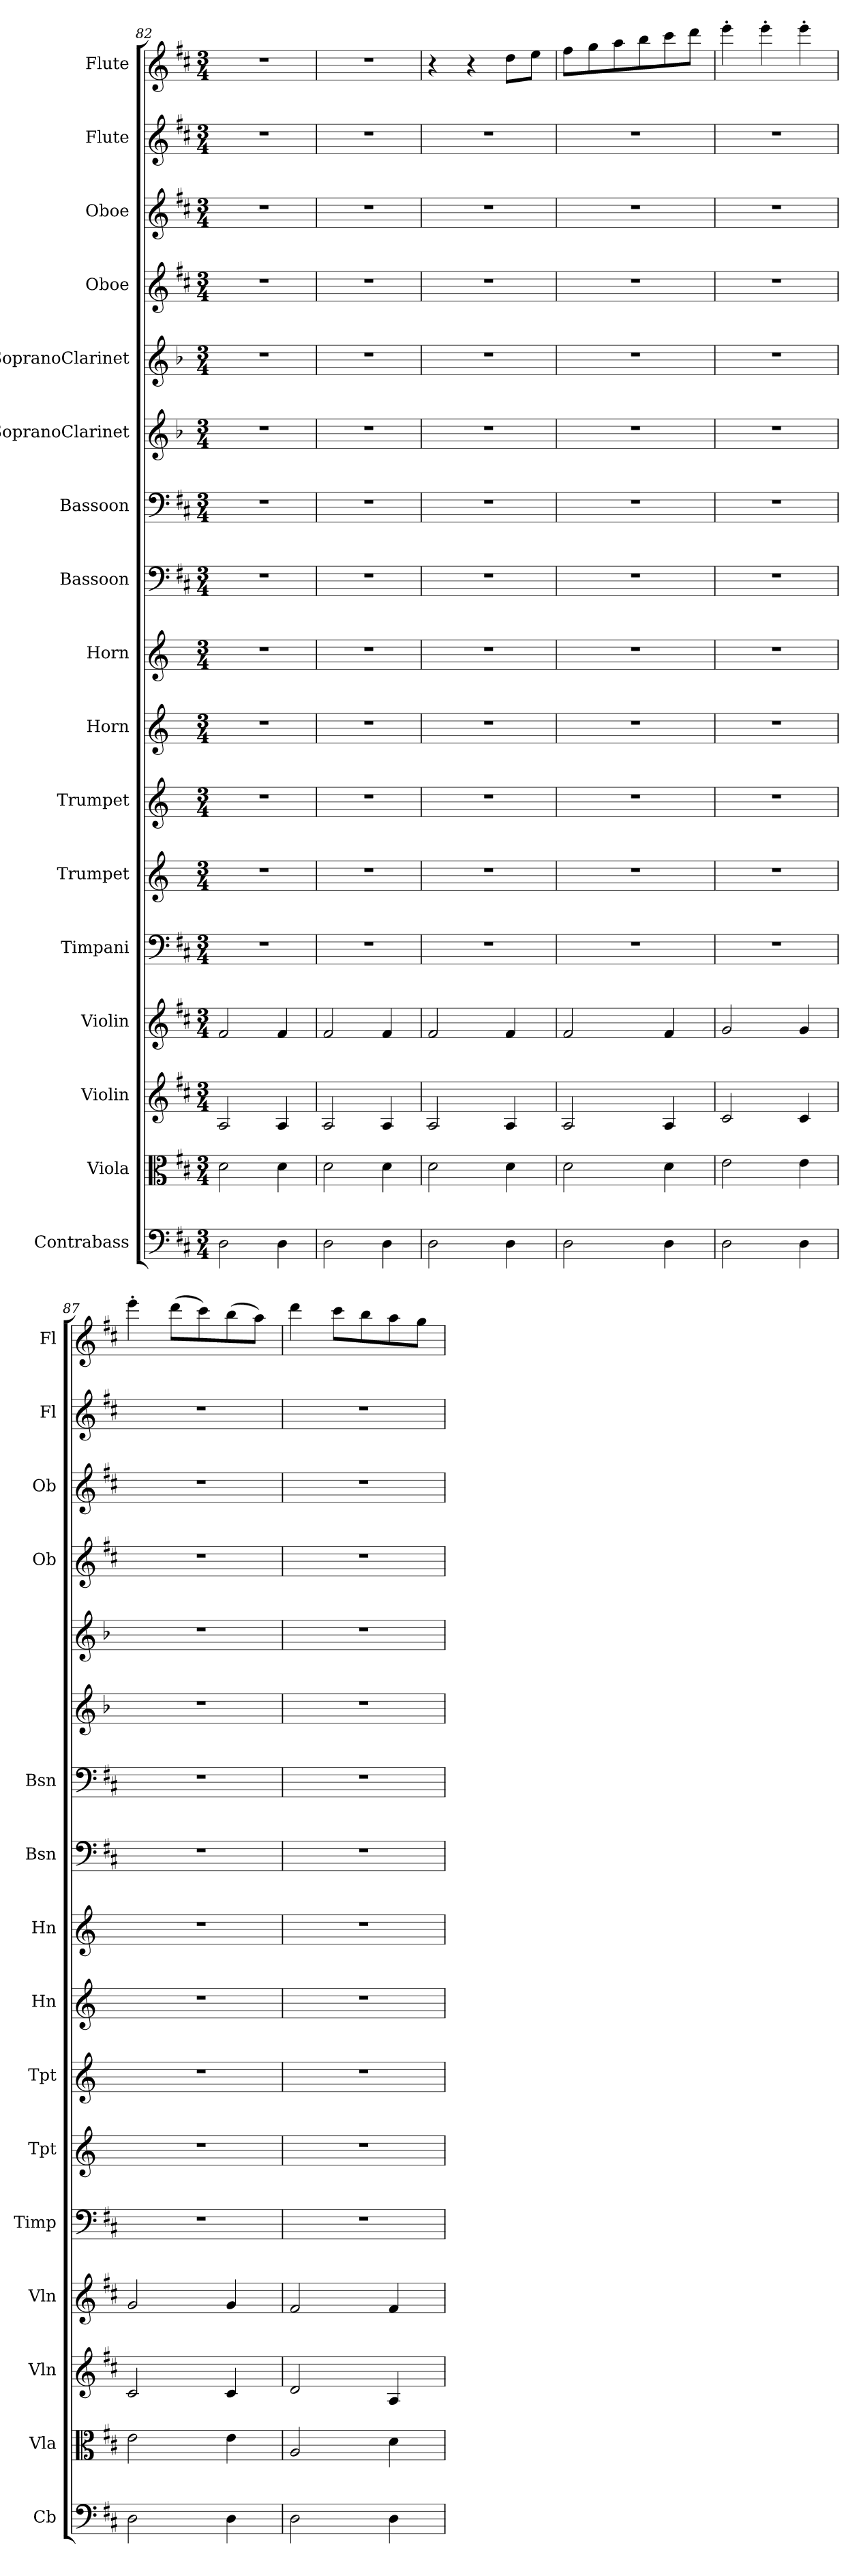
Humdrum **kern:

**kern	**kern	**kern	**kern	**kern	**kern	**kern	**kern	**kern	**kern	**kern	**kern	**kern	**kern	**kern	**kern	**kern
*part17	*part16	*part15	*part14	*part13	*part12	*part11	*part10	*part9	*part8	*part7	*part6	*part5	*part4	*part3	*part2	*part1
*staff17	*staff16	*staff15	*staff14	*staff13	*staff12	*staff11	*staff10	*staff9	*staff8	*staff7	*staff6	*staff5	*staff4	*staff3	*staff2	*staff1
*I"Contrabass	*I"Viola	*I"Violin	*I"Violin	*I"Timpani	*I"Trumpet	*I"Trumpet	*I"Horn	*I"Horn	*I"Bassoon	*I"Bassoon	*I"SopranoClarinet	*I"SopranoClarinet	*I"Oboe	*I"Oboe	*I"Flute	*I"Flute
*I'Cb	*I'Vla	*I'Vln	*I'Vln	*I'Timp	*I'Tpt	*I'Tpt	*I'Hn	*I'Hn	*I'Bsn	*I'Bsn	*	*	*I'Ob	*I'Ob	*I'Fl	*I'Fl
*clefF4	*clefC3	*clefG2	*clefG2	*clefF4	*clefG2	*clefG2	*clefG2	*clefG2	*clefF4	*clefF4	*clefG2	*clefG2	*clefG2	*clefG2	*clefG2	*clefG2
*k[f#c#]	*k[f#c#]	*k[f#c#]	*k[f#c#]	*k[f#c#]	*k[]	*k[]	*k[]	*k[]	*k[f#c#]	*k[f#c#]	*k[b-]	*k[b-]	*k[f#c#]	*k[f#c#]	*k[f#c#]	*k[f#c#]
*M3/4	*M3/4	*M3/4	*M3/4	*M3/4	*M3/4	*M3/4	*M3/4	*M3/4	*M3/4	*M3/4	*M3/4	*M3/4	*M3/4	*M3/4	*M3/4	*M3/4
=82	=82	=82	=82	=82	=82	=82	=82	=82	=82	=82	=82	=82	=82	=82	=82	=82
2D\	2d\	2A/	2f#/	2.r	2.r	2.r	2.r	2.r	2.r	2.r	2.r	2.r	2.r	2.r	2.r	2.r
4D\	4d\	4A/	4f#/	.	.	.	.	.	.	.	.	.	.	.	.	.
=83	=83	=83	=83	=83	=83	=83	=83	=83	=83	=83	=83	=83	=83	=83	=83	=83
2D\	2d\	2A/	2f#/	2.r	2.r	2.r	2.r	2.r	2.r	2.r	2.r	2.r	2.r	2.r	2.r	2.r
4D\	4d\	4A/	4f#/	.	.	.	.	.	.	.	.	.	.	.	.	.
=84	=84	=84	=84	=84	=84	=84	=84	=84	=84	=84	=84	=84	=84	=84	=84	=84
2D\	2d\	2A/	2f#/	2.r	2.r	2.r	2.r	2.r	2.r	2.r	2.r	2.r	2.r	2.r	2.r	4r
.	.	.	.	.	.	.	.	.	.	.	.	.	.	.	.	4r
4D\	4d\	4A/	4f#/	.	.	.	.	.	.	.	.	.	.	.	.	8dd\L
.	.	.	.	.	.	.	.	.	.	.	.	.	.	.	.	8ee\J
=85	=85	=85	=85	=85	=85	=85	=85	=85	=85	=85	=85	=85	=85	=85	=85	=85
2D\	2d\	2A/	2f#/	2.r	2.r	2.r	2.r	2.r	2.r	2.r	2.r	2.r	2.r	2.r	2.r	8ff#\L
.	.	.	.	.	.	.	.	.	.	.	.	.	.	.	.	8gg\
.	.	.	.	.	.	.	.	.	.	.	.	.	.	.	.	8aa\
.	.	.	.	.	.	.	.	.	.	.	.	.	.	.	.	8bb\
4D\	4d\	4A/	4f#/	.	.	.	.	.	.	.	.	.	.	.	.	8ccc#\
.	.	.	.	.	.	.	.	.	.	.	.	.	.	.	.	8ddd\J
=86	=86	=86	=86	=86	=86	=86	=86	=86	=86	=86	=86	=86	=86	=86	=86	=86
2D\	2e\	2c#/	2g/	2.r	2.r	2.r	2.r	2.r	2.r	2.r	2.r	2.r	2.r	2.r	2.r	4eee'\
.	.	.	.	.	.	.	.	.	.	.	.	.	.	.	.	4eee'\
4D\	4e\	4c#/	4g/	.	.	.	.	.	.	.	.	.	.	.	.	4eee'\
=87	=87	=87	=87	=87	=87	=87	=87	=87	=87	=87	=87	=87	=87	=87	=87	=87
2D\	2e\	2c#/	2g/	2.r	2.r	2.r	2.r	2.r	2.r	2.r	2.r	2.r	2.r	2.r	2.r	4eee'\
.	.	.	.	.	.	.	.	.	.	.	.	.	.	.	.	(8ddd\L
.	.	.	.	.	.	.	.	.	.	.	.	.	.	.	.	8ccc#\)
4D\	4e\	4c#/	4g/	.	.	.	.	.	.	.	.	.	.	.	.	(8bb\
.	.	.	.	.	.	.	.	.	.	.	.	.	.	.	.	8aa\J)
=88	=88	=88	=88	=88	=88	=88	=88	=88	=88	=88	=88	=88	=88	=88	=88	=88
2D\	2A/	2d/	2f#/	2.r	2.r	2.r	2.r	2.r	2.r	2.r	2.r	2.r	2.r	2.r	2.r	4ddd\
.	.	.	.	.	.	.	.	.	.	.	.	.	.	.	.	8ccc#\L
.	.	.	.	.	.	.	.	.	.	.	.	.	.	.	.	8bb\
4D\	4d\	4A/	4f#/	.	.	.	.	.	.	.	.	.	.	.	.	8aa\
.	.	.	.	.	.	.	.	.	.	.	.	.	.	.	.	8gg\J
=	=	=	=	=	=	=	=	=	=	=	=	=	=	=	=	=
*-	*-	*-	*-	*-	*-	*-	*-	*-	*-	*-	*-	*-	*-	*-	*-	*-
